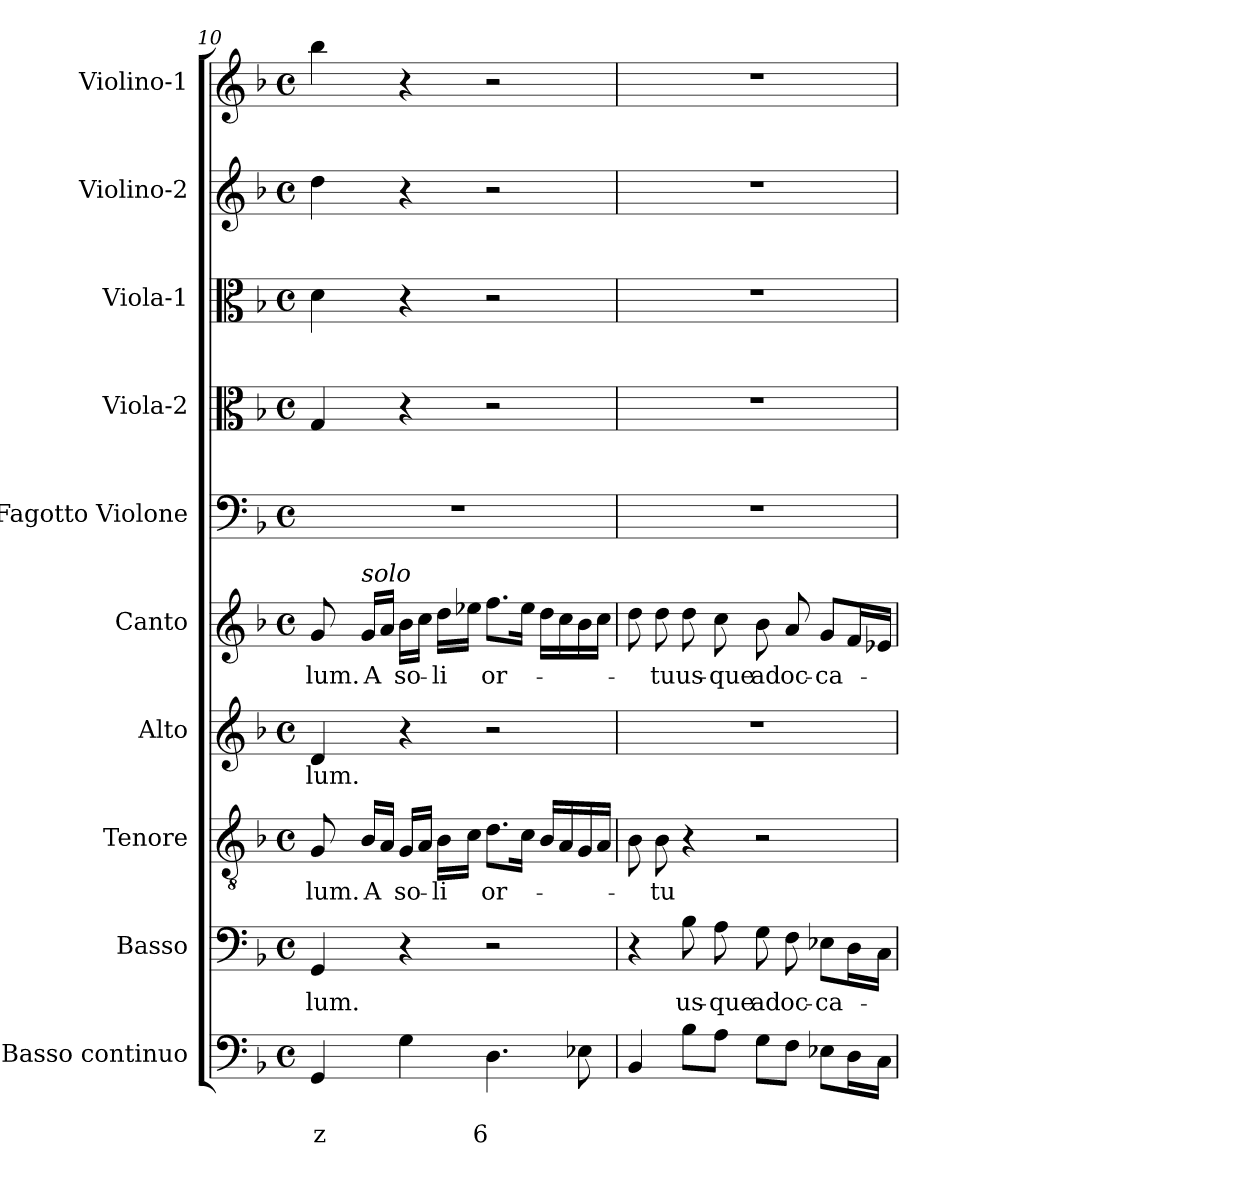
**kern	**text	**text	**kern	**text	**kern	**text	**kern	**text	**kern	**text	**kern	**kern	**kern	**kern	**kern
*part10	*part10	*part10	*part9	*part9	*part8	*part8	*part7	*part7	*part6	*part6	*part5	*part4	*part3	*part2	*part1
*staff10	*staff10	*staff10	*staff9	*staff9	*staff8	*staff8	*staff7	*staff7	*staff6	*staff6	*staff5	*staff4	*staff3	*staff2	*staff1
*I"Basso continuo	*	*	*I"Basso	*	*I"Tenore	*	*I"Alto	*	*I"Canto	*	*I"Fagotto Violone	*I"Viola-2	*I"Viola-1	*I"Violino-2	*I"Violino-1
*I'BC	*	*	*I'B	*	*I'T	*	*I'A	*	*I'C	*	*I'Fg	*I'Va2	*I'Va1	*I'Vi2	*I'Vi1
*clefF4	*	*	*clefF4	*	*clefGv2	*	*clefG2	*	*clefG2	*	*clefF4	*clefC3	*clefC3	*clefG2	*clefG2
*k[b-]	*	*	*k[b-]	*	*k[b-]	*	*k[b-]	*	*k[b-]	*	*k[b-]	*k[b-]	*k[b-]	*k[b-]	*k[b-]
*F:	*	*	*F:	*	*F:	*	*F:	*	*F:	*	*F:	*F:	*F:	*F:	*F:
*M4/4	*	*	*M4/4	*	*M4/4	*	*M4/4	*	*M4/4	*	*M4/4	*M4/4	*M4/4	*M4/4	*M4/4
*met(c)	*	*	*met(c)	*	*met(c)	*	*met(c)	*	*met(c)	*	*met(c)	*met(c)	*met(c)	*met(c)	*met(c)
=10	=10	=10	=10	=10	=10	=10	=10	=10	=10	=10	=10	=10	=10	=10	=10
!	!	!LO:LY:b	!	!	!	!	!	!	!	!	!	!	!	!	!
!	!	!	!	!LO:LY:b	!	!	!	!	!	!	!	!	!	!	!
!	!	!	!	!	!	!LO:LY:b	!	!	!	!	!	!	!	!	!
!	!	!	!	!	!	!	!	!LO:LY:b	!	!	!	!	!	!	!
!	!	!	!	!	!	!	!	!	!	!LO:LY:b	!	!	!	!	!
4GG/	.	z	4GG/	-lum.	8G/	-lum.	4d/	-lum.	8g/	-lum.	1r	4G/	4d\	4dd\	4bb-\
!	!	!	!	!	!	!LO:LY:b	!	!	!	!	!	!	!	!	!
!	!	!	!	!	!	!	!	!	!LO:TX:a:i:t=solo	!	!	!	!	!	!
!	!	!	!	!	!	!	!	!	!	!LO:LY:b	!	!	!	!	!
.	.	.	.	.	16B-/LL	A	.	.	16g/LL	A	.	.	.	.	.
.	.	.	.	.	16A/JJ	.	.	.	16a/JJ	.	.	.	.	.	.
!	!	!	!	!	!	!LO:LY:b	!	!	!	!	!	!	!	!	!
!	!	!	!	!	!	!	!	!	!	!LO:LY:b	!	!	!	!	!
4G\	.	.	4r	.	16G/LL	so-	4r	.	16b-\LL	so-	.	4r	4r	4r	4r
.	.	.	.	.	16A/JJ	.	.	.	16cc\JJ	.	.	.	.	.	.
!	!	!	!	!	!	!LO:LY:b	!	!	!	!	!	!	!	!	!
!	!	!	!	!	!	!	!	!	!	!LO:LY:b	!	!	!	!	!
.	.	.	.	.	16B-\LL	-li	.	.	16dd\LL	-li	.	.	.	.	.
.	.	.	.	.	16c\JJ	.	.	.	16ee-X\JJ	.	.	.	.	.	.
!	!	!LO:LY:b	!	!	!	!	!	!	!	!	!	!	!	!	!
!	!	!	!	!	!	!LO:LY:b	!	!	!	!	!	!	!	!	!
!	!	!	!	!	!	!	!	!	!	!LO:LY:b	!	!	!	!	!
4.D\	.	6	2r	.	8.d\L	or-	2r	.	8.ff\L	or-	.	2r	2r	2r	2r
.	.	.	.	.	16c\Jk	.	.	.	16ee-\Jk	.	.	.	.	.	.
.	.	.	.	.	16B-/LL	.	.	.	16dd\LL	.	.	.	.	.	.
.	.	.	.	.	16A/	.	.	.	16cc\	.	.	.	.	.	.
8E-X\	.	.	.	.	16G/	.	.	.	16b-\	.	.	.	.	.	.
.	.	.	.	.	16A/JJ	.	.	.	16cc\JJ	.	.	.	.	.	.
!!LO:PB:g=z
=11	=11	=11	=11	=11	=11	=11	=11	=11	=11	=11	=11	=11	=11	=11	=11
4BB-/	.	.	4r	.	8B-\	.	1r	.	8dd\	.	1r	1r	1r	1r	1r
!	!	!	!	!	!	!LO:LY:b	!	!	!	!	!	!	!	!	!
!	!	!	!	!	!	!	!	!	!	!LO:LY:b	!	!	!	!	!
.	.	.	.	.	8B-\	-tu	.	.	8dd\	-tu	.	.	.	.	.
!	!	!	!	!LO:LY:b	!	!	!	!	!	!	!	!	!	!	!
!	!	!	!	!	!	!	!	!	!	!LO:LY:b	!	!	!	!	!
8B-\L	.	.	8B-\	us-	4r	.	.	.	8dd\	us-	.	.	.	.	.
!	!	!	!	!LO:LY:b	!	!	!	!	!	!	!	!	!	!	!
!	!	!	!	!	!	!	!	!	!	!LO:LY:b	!	!	!	!	!
8A\J	.	.	8A\	-que	.	.	.	.	8cc\	-que	.	.	.	.	.
!	!	!	!	!LO:LY:b	!	!	!	!	!	!	!	!	!	!	!
!	!	!	!	!	!	!	!	!	!	!LO:LY:b	!	!	!	!	!
8G\L	.	.	8G\	ad	2r	.	.	.	8b-\	ad	.	.	.	.	.
!	!	!	!	!LO:LY:b	!	!	!	!	!	!	!	!	!	!	!
!	!	!	!	!	!	!	!	!	!	!LO:LY:b	!	!	!	!	!
8F\J	.	.	8F\	oc-	.	.	.	.	8a/	oc-	.	.	.	.	.
!	!	!	!	!LO:LY:b	!	!	!	!	!	!	!	!	!	!	!
!	!	!	!	!	!	!	!	!	!	!LO:LY:b	!	!	!	!	!
8E-X\L	.	.	8E-X\L	-ca-	.	.	.	.	8g/L	-ca-	.	.	.	.	.
16D\L	.	.	16D\L	.	.	.	.	.	16f/L	.	.	.	.	.	.
16C\JJ	.	.	16C\JJ	.	.	.	.	.	16e-X/JJ	.	.	.	.	.	.
=	=	=	=	=	=	=	=	=	=	=	=	=	=	=	=
*-	*-	*-	*-	*-	*-	*-	*-	*-	*-	*-	*-	*-	*-	*-	*-
